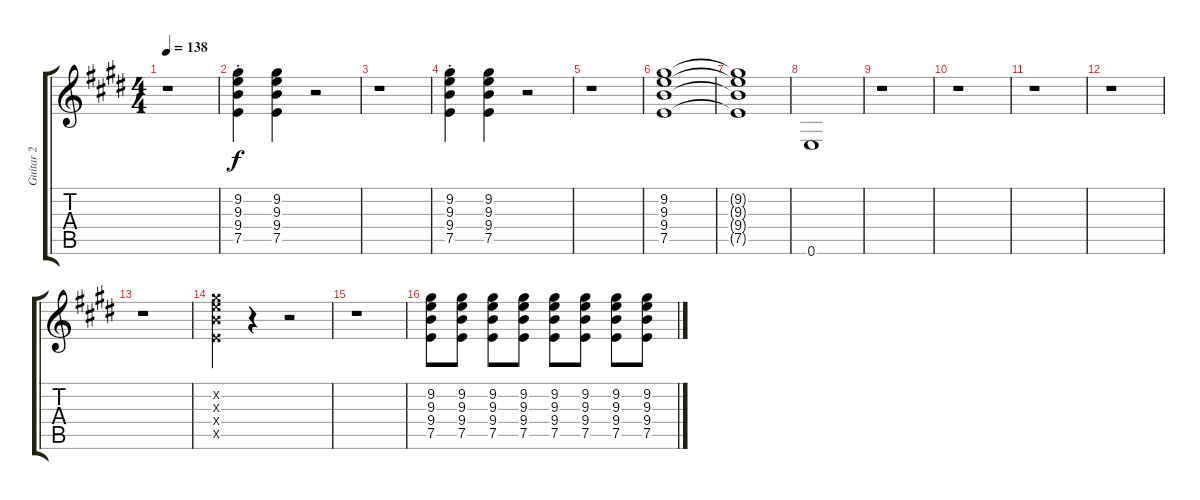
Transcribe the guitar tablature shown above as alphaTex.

\track ("Guitar 2" "Guitar 2") {instrument electricguitarclean}
\staff {score tabs}
\tuning (E4 B3 G3 D3 A2 E2) {hide}
\ts (4 4)
\tempo 138
\clef g2
\ks c#minor
r.1{dy f} |
\ks e
(9.2{st} 9.3{st} 9.4{st} 7.5{st}).4 (9.2 9.3 9.4 7.5).4 r.2 |
\ks c#minor
r.1 |
(9.2{st} 9.3{st} 9.4{st} 7.5{st}).4 (9.2 9.3 9.4 7.5).4 r.2 |
r.1 |
\ks e
(9.2 9.3 9.4 7.5).1 |
\ks c#minor
(9.2{t} 9.3{t} 9.4{t} 7.5{t}).1 |
0.6.1 |
r.1 |
\ks e
r.1 |
\ks c#minor
r.1 |
r.1 |
r.1 |
\ks e
(9.2{x} 9.3{x} 9.4{x} 7.5{x}).4 r.4 r.2 |
\ks c#minor
r.1 |
(9.2 9.3 9.4 7.5).8 (9.2 9.3 9.4 7.5).8 (9.2 9.3 9.4 7.5).8 (9.2 9.3 9.4 7.5).8 (9.2 9.3 9.4 7.5).8 (9.2 9.3 9.4 7.5).8 (9.2 9.3 9.4 7.5).8 (9.2 9.3 9.4 7.5).8
